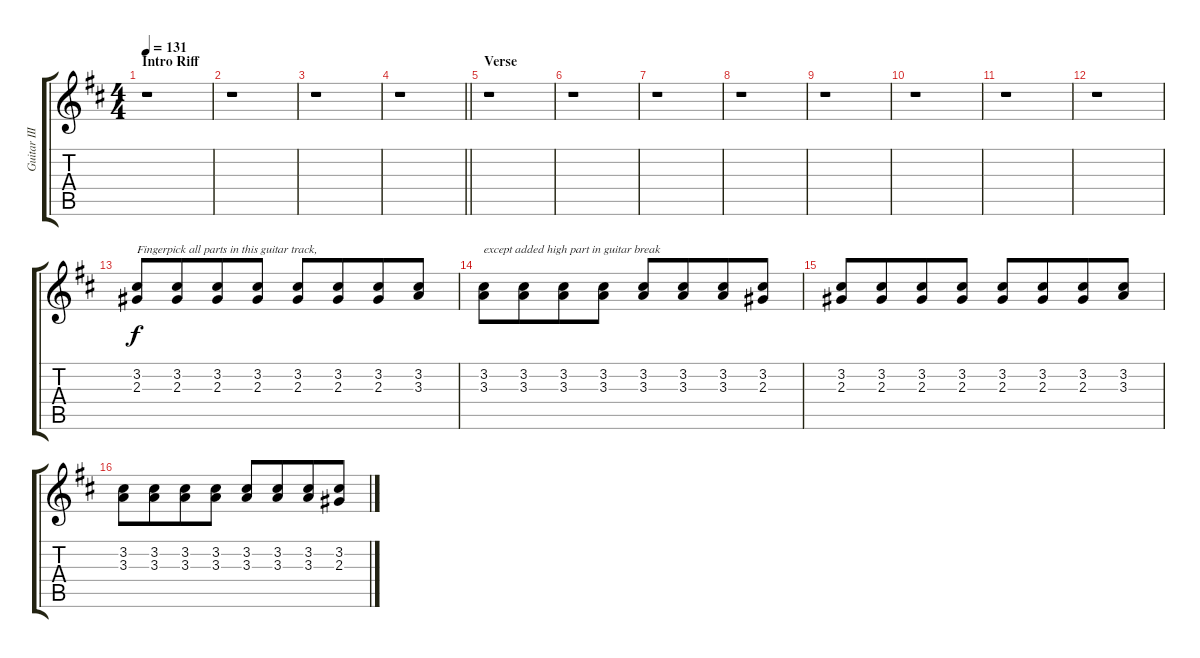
\track ("Guitar III" "Guitar III") {instrument distortionguitar}
\staff {score tabs}
\tuning (Eb4 Bb3 Gb3 Db3 Ab2 Eb2) {hide}
\ts (4 4)
\section ("" "Intro Riff")
\tempo 131
\clef g2
\ks d
r.1{dy f instrument distortionguitar} |
r.1 |
r.1 |
\barLineRight lightlight
r.1 |
\section ("" "Verse")
r.1 |
r.1 |
r.1 |
r.1 |
r.1 |
r.1 |
r.1 |
r.1 |
(3.2 2.3).8{txt "Fingerpick all parts in this guitar track,"} (3.2 2.3).8{beam merge} (3.2 2.3).8 (3.2 2.3).8 (3.2 2.3).8 (3.2 2.3).8{beam merge} (3.2 2.3).8 (3.2 3.3).8 |
(3.2 3.3).8{txt "except added high part in guitar break"} (3.2 3.3).8{beam merge} (3.2 3.3).8 (3.2 3.3).8 (3.2 3.3).8 (3.2 3.3).8{beam merge} (3.2 3.3).8 (3.2 2.3).8 |
(3.2 2.3).8 (3.2 2.3).8{beam merge} (3.2 2.3).8 (3.2 2.3).8 (3.2 2.3).8 (3.2 2.3).8{beam merge} (3.2 2.3).8 (3.2 3.3).8 |
(3.2 3.3).8 (3.2 3.3).8{beam merge} (3.2 3.3).8 (3.2 3.3).8 (3.2 3.3).8 (3.2 3.3).8{beam merge} (3.2 3.3).8 (3.2 2.3).8
